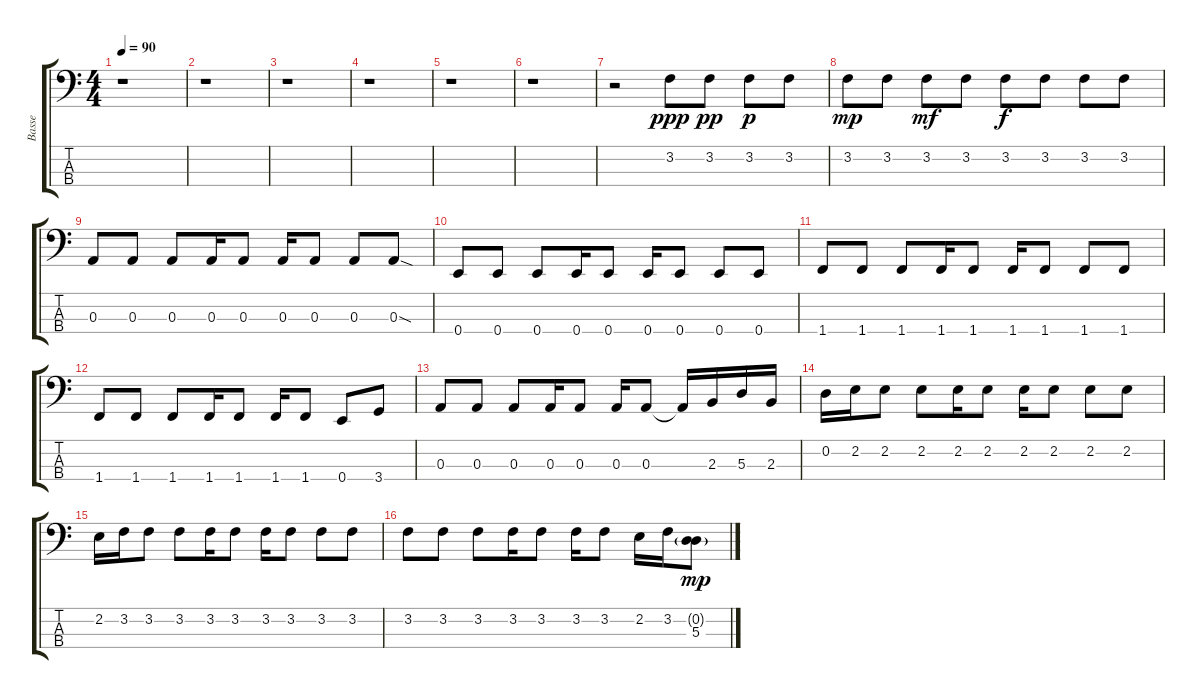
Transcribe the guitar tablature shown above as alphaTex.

\track ("Basse" "Basse") {instrument electricbassfinger}
\staff {score tabs}
\tuning (G2 D2 A1 E1) {hide}
\ts (4 4)
\tempo 90
\clef f4
\ks c
r.1{dy ppp instrument electricbassfinger} |
r.1 |
r.1 |
r.1 |
r.1 |
r.1 |
r.2 3.2.8 3.2.8{dy pp} 3.2.8{dy p} 3.2.8 |
3.2.8{dy mp} 3.2.8 3.2.8{dy mf} 3.2.8 3.2.8{dy f} 3.2.8 3.2.8 3.2.8 |
0.3.8 0.3.8 0.3.8 0.3.16 0.3.8 0.3.16 0.3.8 0.3.8 0.3{sod}.8 |
0.4.8 0.4.8 0.4.8 0.4.16 0.4.8 0.4.16 0.4.8 0.4.8 0.4.8 |
1.4.8 1.4.8 1.4.8 1.4.16 1.4.8 1.4.16 1.4.8 1.4.8 1.4.8 |
1.4.8 1.4.8 1.4.8 1.4.16 1.4.8 1.4.16 1.4.8 0.4.8 3.4.8 |
0.3.8 0.3.8 0.3.8 0.3.16 0.3.8 0.3.16 0.3.8 0.3{t}.16 2.3.16 5.3.16 2.3.16 |
0.2.16 2.2.16 2.2.8 2.2.8 2.2.16 2.2.8 2.2.16 2.2.8 2.2.8 2.2.8 |
2.2.16 3.2.16 3.2.8 3.2.8 3.2.16 3.2.8 3.2.16 3.2.8 3.2.8 3.2.8 |
3.2.8 3.2.8 3.2.8 3.2.16 3.2.8 3.2.16 3.2.8 2.2.16 3.2.16 (0.2{g} 5.3{ss}).8{dy mp}
